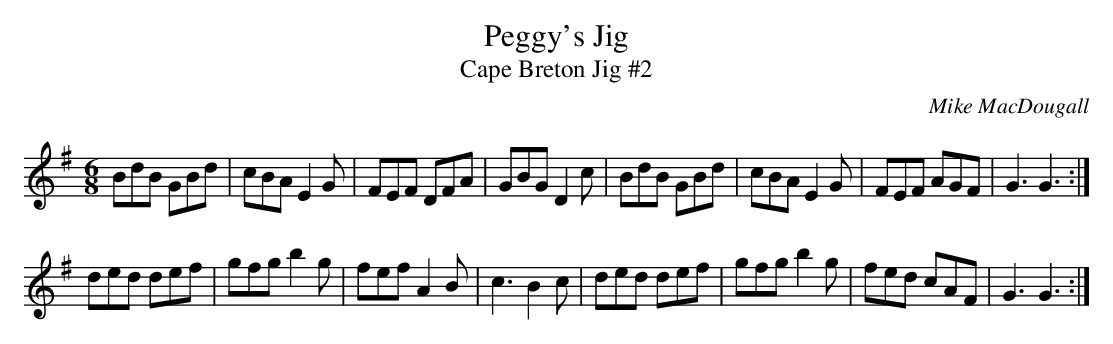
X:1
T: Peggy's Jig
C: Mike MacDougall
M: 6/8
L: 1/8
T: Cape Breton Jig #2
K: Gmaj
BdB GBd | cBA E2G | FEF DFA | GBG D2c |\
BdB GBd | cBA E2G | FEF AGF | G3 G3 :|
ded def | gfg b2g | fef A2B | c3 B2c |\
ded def | gfg b2g | fed cAF | G3 G3 :|
